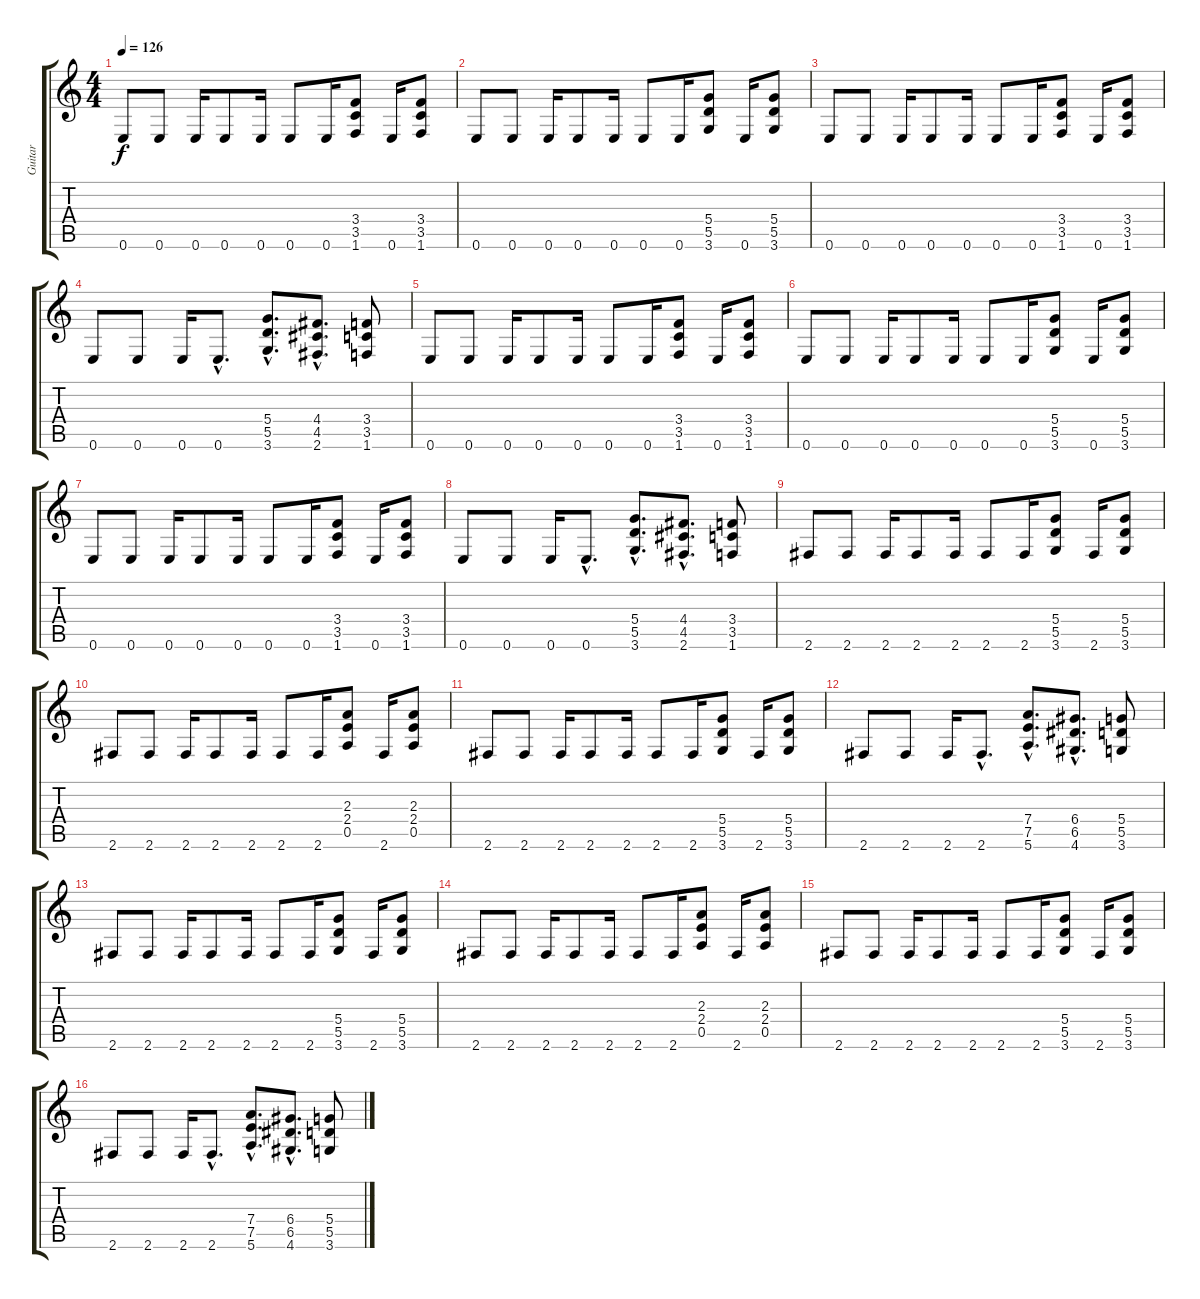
\track ("Guitar" "Guitar") {instrument distortionguitar}
\staff {score tabs}
\tuning (E4 B3 G3 D3 A2 E2) {hide}
\ts (4 4)
\tempo 126
\clef g2
\ks c
0.6.8{dy f} 0.6.8 0.6.16 0.6.8 0.6.16 0.6.8 0.6.16 (3.4 3.5 1.6).8 0.6.16 (3.4 3.5 1.6).8 |
0.6.8 0.6.8 0.6.16 0.6.8 0.6.16 0.6.8 0.6.16 (5.4 5.5 3.6).8 0.6.16 (5.4 5.5 3.6).8 |
0.6.8 0.6.8 0.6.16 0.6.8 0.6.16 0.6.8 0.6.16 (3.4 3.5 1.6).8 0.6.16 (3.4 3.5 1.6).8 |
0.6.8 0.6.8 0.6.16 0.6{hac}.8{d} (5.4{hac} 5.5{hac} 3.6{hac}).8{d} (4.4{hac} 4.5{hac} 2.6{hac}).8{d} (3.4 3.5 1.6).8 |
0.6.8 0.6.8 0.6.16 0.6.8 0.6.16 0.6.8 0.6.16 (3.4 3.5 1.6).8 0.6.16 (3.4 3.5 1.6).8 |
0.6.8 0.6.8 0.6.16 0.6.8 0.6.16 0.6.8 0.6.16 (5.4 5.5 3.6).8 0.6.16 (5.4 5.5 3.6).8 |
0.6.8 0.6.8 0.6.16 0.6.8 0.6.16 0.6.8 0.6.16 (3.4 3.5 1.6).8 0.6.16 (3.4 3.5 1.6).8 |
0.6.8 0.6.8 0.6.16 0.6{hac}.8{d} (5.4{hac} 5.5{hac} 3.6{hac}).8{d} (4.4{hac} 4.5{hac} 2.6{hac}).8{d} (3.4 3.5 1.6).8 |
2.6.8 2.6.8 2.6.16 2.6.8 2.6.16 2.6.8 2.6.16 (5.4 5.5 3.6).8 2.6.16 (5.4 5.5 3.6).8 |
2.6.8 2.6.8 2.6.16 2.6.8 2.6.16 2.6.8 2.6.16 (2.3 2.4 0.5).8 2.6.16 (2.3 2.4 0.5).8 |
2.6.8 2.6.8 2.6.16 2.6.8 2.6.16 2.6.8 2.6.16 (5.4 5.5 3.6).8 2.6.16 (5.4 5.5 3.6).8 |
2.6.8 2.6.8 2.6.16 2.6{hac}.8{d} (7.4{hac} 7.5{hac} 5.6{hac}).8{d} (6.4{hac} 6.5{hac} 4.6{hac}).8{d} (5.4 5.5 3.6).8 |
2.6.8 2.6.8 2.6.16 2.6.8 2.6.16 2.6.8 2.6.16 (5.4 5.5 3.6).8 2.6.16 (5.4 5.5 3.6).8 |
2.6.8 2.6.8 2.6.16 2.6.8 2.6.16 2.6.8 2.6.16 (2.3 2.4 0.5).8 2.6.16 (2.3 2.4 0.5).8 |
2.6.8 2.6.8 2.6.16 2.6.8 2.6.16 2.6.8 2.6.16 (5.4 5.5 3.6).8 2.6.16 (5.4 5.5 3.6).8 |
2.6.8 2.6.8 2.6.16 2.6{hac}.8{d} (7.4{hac} 7.5{hac} 5.6{hac}).8{d} (6.4{hac} 6.5{hac} 4.6{hac}).8{d} (5.4 5.5 3.6).8
